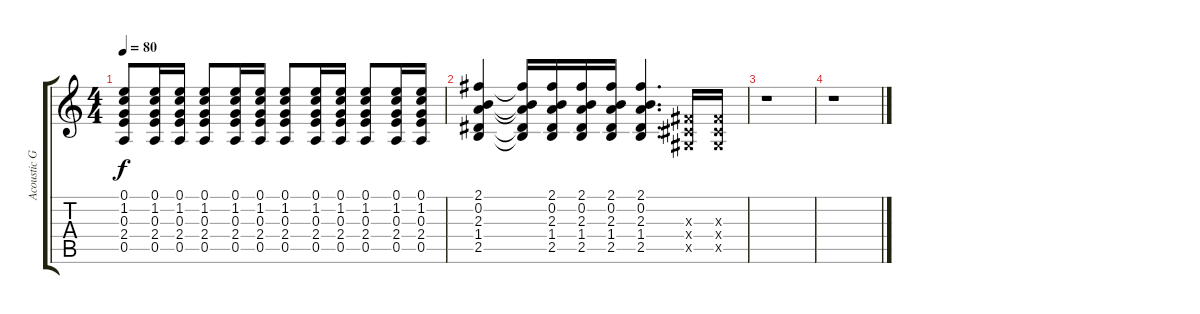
\track ("Acoustic Guitar" "Acoustic G") {solo instrument acousticguitarsteel}
\staff {score tabs}
\tuning (E4 B3 G3 D3 A2 E2) {hide}
\ts (4 4)
\tempo 80
\clef g2
\ks c
(0.1 1.2 0.3 2.4 0.5).8{dy f} (0.1 1.2 0.3 2.4 0.5).16 (0.1 1.2 0.3 2.4 0.5).16 (0.1 1.2 0.3 2.4 0.5).8 (0.1 1.2 0.3 2.4 0.5).16 (0.1 1.2 0.3 2.4 0.5).16 (0.1 1.2 0.3 2.4 0.5).8 (0.1 1.2 0.3 2.4 0.5).16 (0.1 1.2 0.3 2.4 0.5).16 (0.1 1.2 0.3 2.4 0.5).8 (0.1 1.2 0.3 2.4 0.5).16 (0.1 1.2 0.3 2.4 0.5).16 |
(2.1 0.2 2.3 1.4 2.5).4 (2.1{t} 0.2{t} 2.3{t} 1.4{t} 2.5{t}).16 (2.1 0.2 2.3 1.4 2.5).16 (2.1 0.2 2.3 1.4 2.5).16 (2.1 0.2 2.3 1.4 2.5).16 (2.1 0.2 2.3 1.4 2.5).4{d} (-1.3{x} -1.4{x} -1.5{x}).16 (-1.3{x} -1.4{x} -1.5{x}).16 |
r.1 |
r.1
